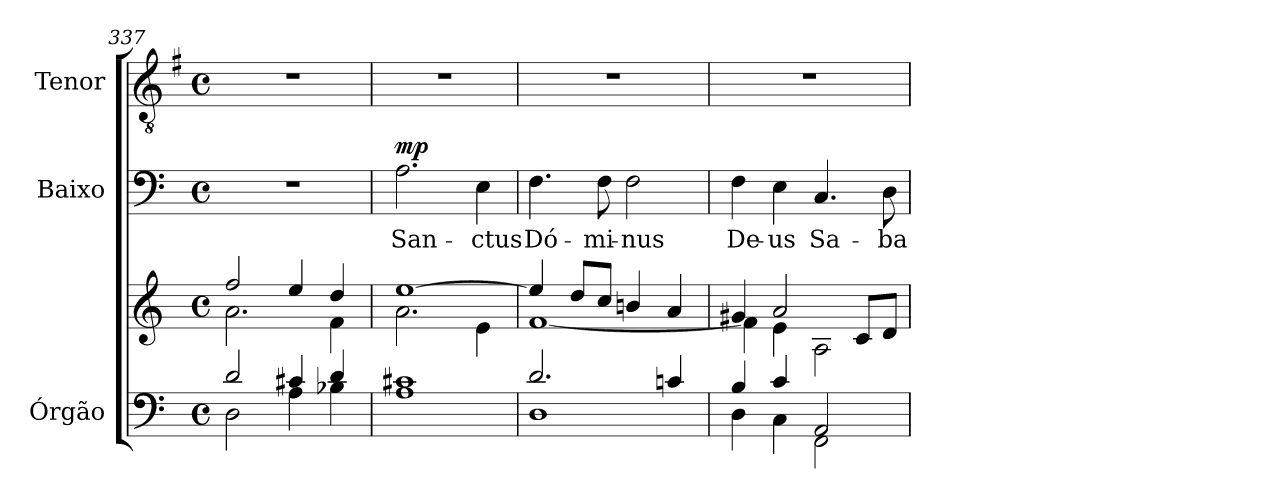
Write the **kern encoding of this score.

**kern	**kern	**kern	**text	**dynam	**kern
*part3	*part3	*part2	*part2	*part2	*part1
*staff4	*staff3	*staff2	*staff2	*staff2	*staff1
*I"Órgão	*	*I"Baixo	*	*	*I"Tenor
*I'Órg.	*	*	*	*	*I'Tr.
*clefF4	*clefG2	*clefF4	*	*	*clefGv2
*	*	*	*	*	*ITrd4c7
*k[]	*k[]	*k[]	*	*	*k[]
*C:	*C:	*C:	*	*	*C:
*M4/4	*M4/4	*M4/4	*	*	*M4/4
*met(c)	*met(c)	*met(c)	*	*	*met(c)
=337	=337	=337	=337	=337	=337
*^	*^	*	*	*	*
2di/	2Di\	2ffi/	2.ai\	1r	.	.	1r
4c#Xi/	4Ai\	4eei/	.	.	.	.	.
4di/	4B-Xi\	4ddi/	4fi\	.	.	.	.
*v	*v	*	*	*	*	*	*
!!LO:LB:g=z
=338	=338	=338	=338	=338	=338	=338
*^	*	*	*	*	*	*
!	!	!	!	!	!LO:LY:b:color=#000000	!	!
*v	*v	*	*	*	*	*	*
1Ai 1c#Xi	[>1eei	2.ai\	2.Ai\	San-	mp	1r
!	!	!	!	!LO:LY:b:color=#000000	!	!
.	.	4ei\	4Ei\	-ctus	.	.
=339	=339	=339	=339	=339	=339	=339
*^	*	*	*	*	*	*
!	!	!	!	!	!LO:LY:b:color=#000000	!	!
2.di/	1Di	4eei/]	[<1fi	4.Fi\	Dó-	.	1r
.	.	8ddi/L	.	.	.	.	.
!	!	!	!	!	!LO:LY:b:color=#000000	!	!
.	.	8cci/J	.	8Fi\	-mi-	.	.
!	!	!	!	!	!LO:LY:b:color=#000000	!	!
.	.	4bni/	.	2Fi\	-nus	.	.
4cni/	.	4ai/	.	.	.	.	.
=340	=340	=340	=340	=340	=340	=340	=340
!	!	!	!	!	!LO:LY:b:color=#000000	!	!
4Bi/	4Di\	4g#Xi/	4fi\]	4Fi\	De-	.	1r
!	!	!	!	!	!LO:LY:b:color=#000000	!	!
4ci/	4Ci\	2ai/	4ei\	4Ei\	-us	.	.
!	!	!	!	!	!LO:LY:b:color=#000000	!	!
2AAi/	2FFi\	.	2Ai\	4.Ci/	Sa-	.	.
.	.	8ci/L	.	.	.	.	.
!	!	!	!	!	!LO:LY:b:color=#000000	!	!
.	.	8di/J	.	8Di\	-ba-	.	.
*v	*v	*	*	*	*	*	*
*	*v	*v	*	*	*	*
=	=	=	=	=	=
*-	*-	*-	*-	*-	*-
